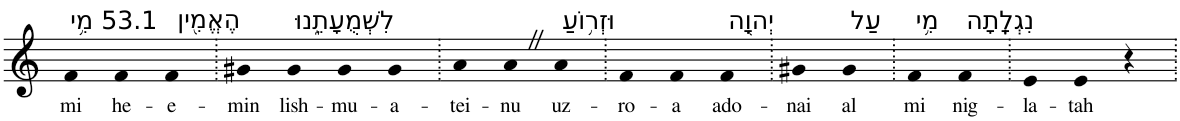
**kern	**text
*part1	*part1
*staff1	*staff1
*I"Piano	*
*I'Pno	*
*clefG2	*
*k[]	*
=1	=1
!LO:TX:a:t=53.1 מִ֥י	!
!	!LO:LY:b
4f	mi
!LO:TX:a:t=הֶאֱמִ֖ין	!
!	!LO:LY:b
4f	he-
!	!LO:LY:b
4f	-e-
=2.	=2.
!	!LO:LY:b
4g#X	-min
!LO:TX:a:t=לִשְׁמֻעָתֵ֑נוּ	!
!	!LO:LY:b
4g#	lish-
!	!LO:LY:b
4g#	-mu-
!	!LO:LY:b
4g#	-a-
=3.	=3.
!	!LO:LY:b
4a	-tei-
!	!LO:LY:b
4aZ	-nu
!LO:TX:a:t=וּזְר֥וֹעַ	!
!	!LO:LY:b
4a	uz-
=4.	=4.
!	!LO:LY:b
4f	-ro-
!	!LO:LY:b
4f	-a
!LO:TX:a:t=יְהוָ֖ה	!
!	!LO:LY:b
4f	ado-
=5.	=5.
!	!LO:LY:b
4g#X	-nai
!LO:TX:a:t=עַל	!
!	!LO:LY:b
4g#	al
=6.	=6.
!LO:TX:a:t=מִ֥י	!
!	!LO:LY:b
4f	mi
!LO:TX:a:t=נִגְלָֽתָה	!
!	!LO:LY:b
4f	nig-
=7.	=7.
!	!LO:LY:b
4e	-la-
!	!LO:LY:b
4e	-tah
4r	.
=.	=.
*-	*-
